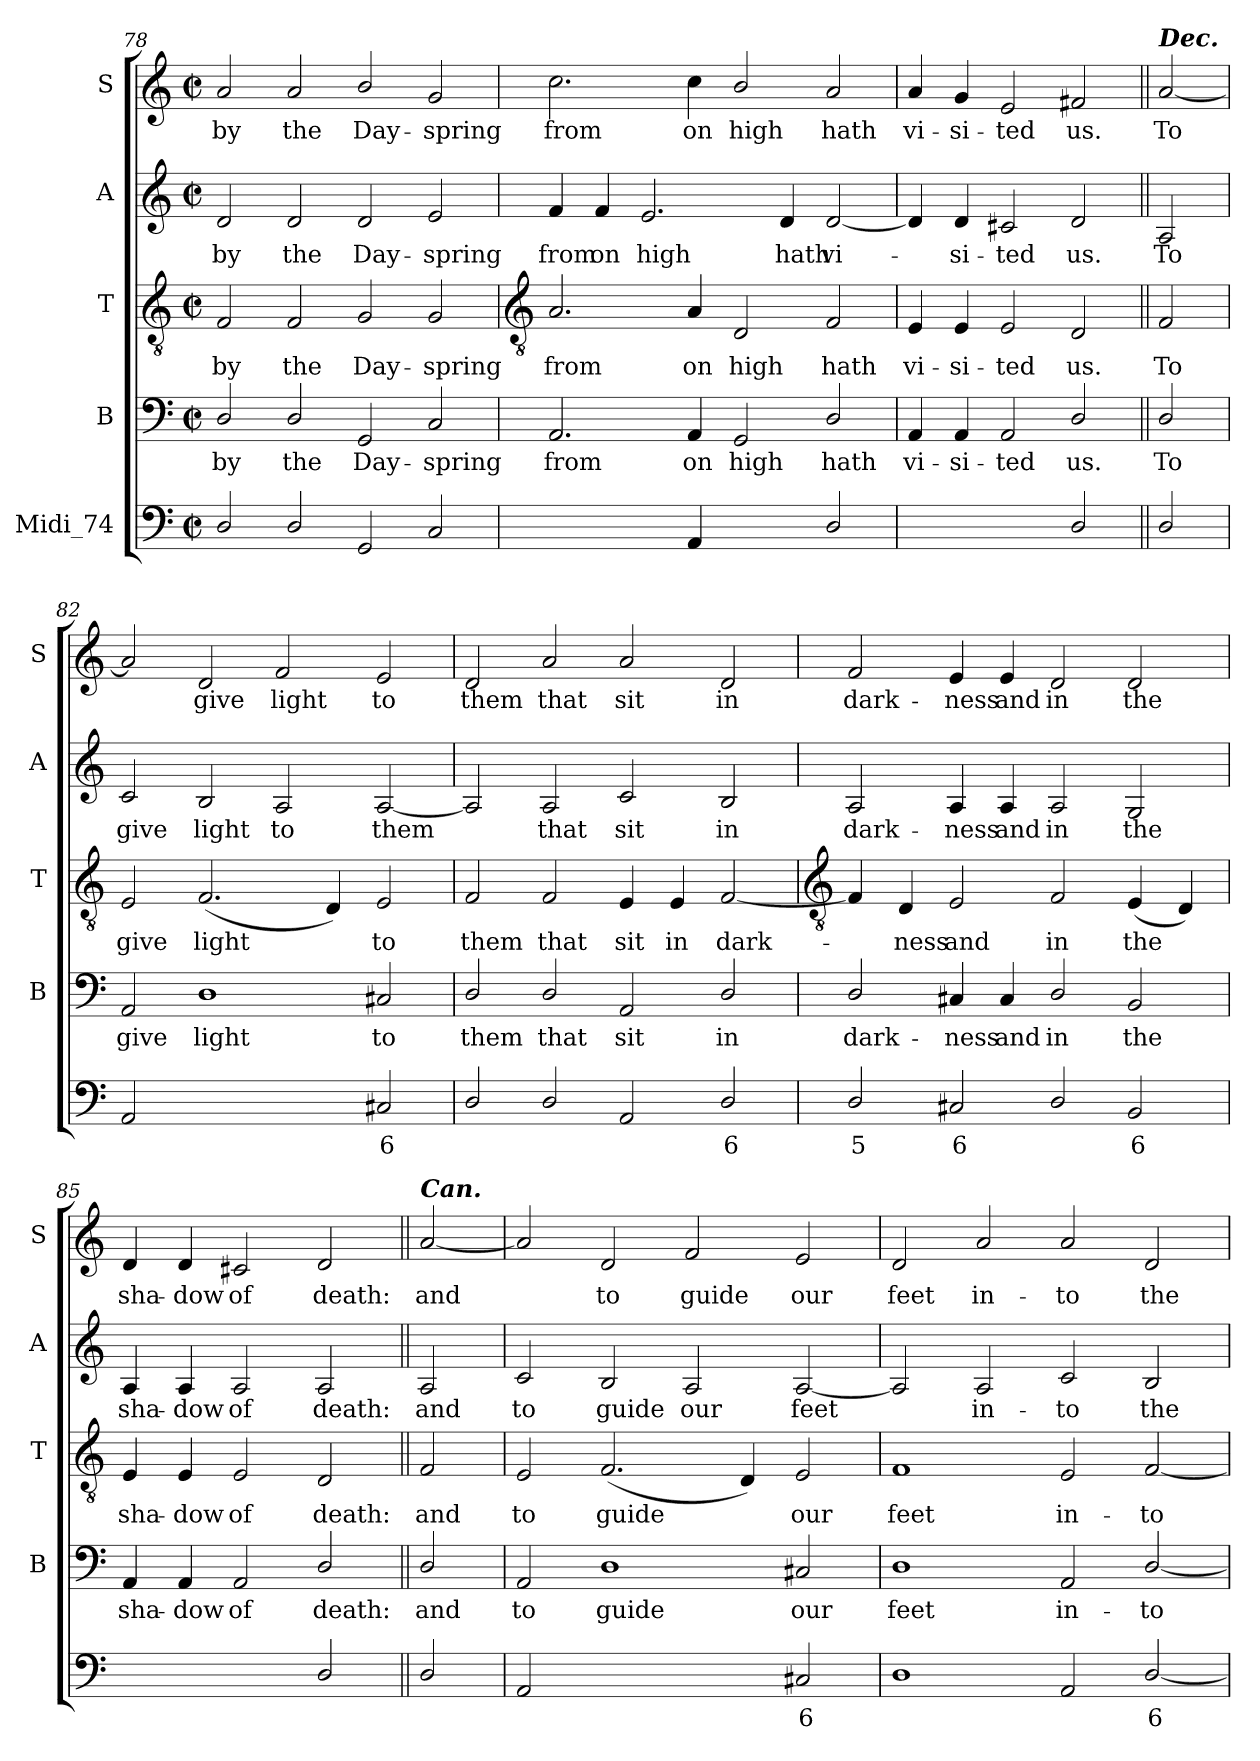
**kern	**text	**kern	**text	**kern	**text	**kern	**text	**kern	**text
*part5	*part5	*part4	*part4	*part3	*part3	*part2	*part2	*part1	*part1
*staff5	*staff5	*staff4	*staff4	*staff3	*staff3	*staff2	*staff2	*staff1	*staff1
*I"Midi_74	*	*I"B	*	*I"T	*	*I"A	*	*I"S	*
*	*	*I'B	*	*I'T	*	*I'A	*	*I'S	*
*clefF4	*	*clefF4	*	*clefGv2	*	*clefG2	*	*clefG2	*
*k[]	*	*k[]	*	*k[]	*	*k[]	*	*k[]	*
*C:	*	*C:	*	*C:	*	*C:	*	*C:	*
*M4/2	*	*M4/2	*	*M4/2	*	*M4/2	*	*M4/2	*
*met(c|)	*	*met(c|)	*	*met(c|)	*	*met(c|)	*	*met(c|)	*
=78	=78	=78	=78	=78	=78	=78	=78	=78	=78
!	!	!	!LO:LY:b	!	!LO:LY:b	!	!LO:LY:b	!	!LO:LY:b
2D/	.	2D/	-by	2F	-by	2d	-by	2a	-by
!	!	!	!LO:LY:b	!	!LO:LY:b	!	!LO:LY:b	!	!LO:LY:b
2D/	.	2D/	the	2F	the	2d	the	2a	the
!	!	!	!LO:LY:b	!	!LO:LY:b	!	!LO:LY:b	!	!LO:LY:b
2GG	.	2GG	Day-	2G	Day-	2d	Day-	2b/	Day-
!	!	!	!LO:LY:b	!	!LO:LY:b	!	!LO:LY:b	!	!LO:LY:b
2C	.	2C	-spring	2G	-spring	2e	-spring	2g	-spring
!!LO:LB:g=z
=79	=79	=79	=79	=79	=79	=79	=79	=79	=79
*	*	*	*	*clefGv2	*	*	*	*	*
!	!LO:LY:b	!	!LO:LY:b	!	!LO:LY:b	!	!LO:LY:b	!	!LO:LY:b
[2AAyy	6	2.AA	from	2.A	from	4f	from	2.cc	from
!	!	!	!	!	!	!	!LO:LY:b	!	!
.	.	.	.	.	.	4f	on	.	.
!	!LO:LY:b	!	!	!	!	!	!LO:LY:b	!	!
4AAyy]	5	.	.	.	.	2.e	high	.	.
!	!	!	!LO:LY:b	!	!LO:LY:b	!	!	!	!LO:LY:b
4AA	.	4AA	on	4A	on	.	.	4cc	on
!	!LO:LY:b	!	!LO:LY:b	!	!LO:LY:b	!	!	!	!LO:LY:b
[4GGyy	6	2GG	high	2D	high	.	.	2b/	high
!	!LO:LY:b	!	!	!	!	!	!LO:LY:b	!	!
4GGyy]	5	.	.	.	.	4d	hath	.	.
!	!	!	!LO:LY:b	!	!LO:LY:b	!	!LO:LY:b	!	!LO:LY:b
2D/	.	2D/	hath	2F	hath	[2d	vi-	2a	hath
=80	=80	=80	=80	=80	=80	=80	=80	=80	=80
!	!LO:LY:b	!	!LO:LY:b	!	!LO:LY:b	!	!	!	!LO:LY:b
[2AAyy	4	4AA	vi-	4E	vi-	4d]	.	4a	vi-
!	!	!	!LO:LY:b	!	!LO:LY:b	!	!LO:LY:b	!	!LO:LY:b
.	.	4AA	-si-	4E	-si-	4d	si-	4g	-si-
!	!LO:LY:b	!	!LO:LY:b	!	!LO:LY:b	!	!LO:LY:b	!	!LO:LY:b
2AAyy]	3	2AA	-ted	2E	-ted	2c#X	-ted	2e	-ted
!	!	!	!LO:LY:b	!	!LO:LY:b	!	!LO:LY:b	!	!LO:LY:b
2D/	.	2D/	us.	2D	us.	2d	us.	2f#X	us.
=81||	=81||	=81||	=81||	=81||	=81||	=81||	=81||	=81||	=81||
!	!	!	!	!	!	!	!	!LO:TX:a:Bi:t=Dec.	!
!	!	!	!LO:LY:b	!	!LO:LY:b	!	!LO:LY:b	!	!LO:LY:b
2D/	.	2D/	To	2F	To	2A	To	[2a	To
=82	=82	=82	=82	=82	=82	=82	=82	=82	=82
!	!	!	!LO:LY:b	!	!LO:LY:b	!	!LO:LY:b	!	!
2AA	.	2AA	give	2E	give	2c	give	2a]	.
!	!LO:LY:b	!	!LO:LY:b	!	!LO:LY:b	!	!LO:LY:b	!	!LO:LY:b
[2Dyy	6	1D	light	(<2.F	light	2B	light	2d	give
!	!LO:LY:b	!	!	!	!	!	!LO:LY:b	!	!LO:LY:b
2Dyy]	5	.	.	.	.	2A	to	2f	light
.	.	.	.	4D)	.	.	.	.	.
!	!LO:LY:b	!	!LO:LY:b	!	!LO:LY:b	!	!LO:LY:b	!	!LO:LY:b
2C#X	6	2C#X	to	2E	to	[2A	them	2e	to
=83	=83	=83	=83	=83	=83	=83	=83	=83	=83
!	!	!	!LO:LY:b	!	!LO:LY:b	!	!	!	!LO:LY:b
2D/	.	2D/	them	2F	them	2A]	.	2d	them
!	!	!	!LO:LY:b	!	!LO:LY:b	!	!LO:LY:b	!	!LO:LY:b
2D/	.	2D/	that	2F	that	2A	that	2a	that
!	!	!	!LO:LY:b	!	!LO:LY:b	!	!LO:LY:b	!	!LO:LY:b
2AA	.	2AA	sit	4E	sit	2c	sit	2a	sit
!	!	!	!	!	!LO:LY:b	!	!	!	!
.	.	.	.	4E	in	.	.	.	.
!	!LO:LY:b	!	!LO:LY:b	!	!LO:LY:b	!	!LO:LY:b	!	!LO:LY:b
2D/	6	2D/	in	[2F	dark-	2B	in	2d	in
!!LO:LB:g=z
=84	=84	=84	=84	=84	=84	=84	=84	=84	=84
*	*	*	*	*clefGv2	*	*	*	*	*
!	!LO:LY:b	!	!LO:LY:b	!	!	!	!LO:LY:b	!	!LO:LY:b
2D/	5	2D/	dark-	4F]	.	2A	dark-	2f	dark-
!	!	!	!	!	!LO:LY:b	!	!	!	!
.	.	.	.	4D	ness	.	.	.	.
!	!LO:LY:b	!	!LO:LY:b	!	!LO:LY:b	!	!LO:LY:b	!	!LO:LY:b
2C#X	6	4C#X	-ness	2E	and	4A	-ness	4e	-ness
!	!	!	!LO:LY:b	!	!	!	!LO:LY:b	!	!LO:LY:b
.	.	4C#	and	.	.	4A	and	4e	and
!	!	!	!LO:LY:b	!	!LO:LY:b	!	!LO:LY:b	!	!LO:LY:b
2D/	.	2D/	in	2F	in	2A	in	2d	in
!	!LO:LY:b	!	!LO:LY:b	!	!LO:LY:b	!	!LO:LY:b	!	!LO:LY:b
2BB	6	2BB	the	(<4E	the	2G	the	2d	the
.	.	.	.	4D)	.	.	.	.	.
=85	=85	=85	=85	=85	=85	=85	=85	=85	=85
!	!LO:LY:b	!	!LO:LY:b	!	!LO:LY:b	!	!LO:LY:b	!	!LO:LY:b
[2AAyy	4	4AA	sha-	4E	sha-	4A	sha-	4d	sha-
!	!	!	!LO:LY:b	!	!LO:LY:b	!	!LO:LY:b	!	!LO:LY:b
.	.	4AA	-dow	4E	-dow	4A	-dow	4d	-dow
!	!LO:LY:b	!	!LO:LY:b	!	!LO:LY:b	!	!LO:LY:b	!	!LO:LY:b
2AAyy]	3	2AA	of	2E	of	2A	of	2c#X	of
!	!	!	!LO:LY:b	!	!LO:LY:b	!	!LO:LY:b	!	!LO:LY:b
2D/	.	2D/	death:	2D	death:	2A	death:	2d	death:
=86||	=86||	=86||	=86||	=86||	=86||	=86||	=86||	=86||	=86||
!	!	!	!	!	!	!	!	!LO:TX:a:Bi:t=Can.	!
!	!	!	!LO:LY:b	!	!LO:LY:b	!	!LO:LY:b	!	!LO:LY:b
2D/	.	2D/	and	2F	and	2A	and	[2a	and
=87	=87	=87	=87	=87	=87	=87	=87	=87	=87
!	!	!	!LO:LY:b	!	!LO:LY:b	!	!LO:LY:b	!	!
2AA	.	2AA	to	2E	to	2c	to	2a]	.
!	!LO:LY:b	!	!LO:LY:b	!	!LO:LY:b	!	!LO:LY:b	!	!LO:LY:b
[2Dyy	6	1D	guide	(<2.F	guide	2B	guide	2d	to
!	!LO:LY:b	!	!	!	!	!	!LO:LY:b	!	!LO:LY:b
2Dyy]	5	.	.	.	.	2A	our	2f	guide
.	.	.	.	4D)	.	.	.	.	.
!	!LO:LY:b	!	!LO:LY:b	!	!LO:LY:b	!	!LO:LY:b	!	!LO:LY:b
2C#X	6	2C#X	our	2E	our	[2A	feet	2e	our
=88	=88	=88	=88	=88	=88	=88	=88	=88	=88
!	!	!	!LO:LY:b	!	!LO:LY:b	!	!	!	!LO:LY:b
1D	.	1D	feet	1F	feet	2A]	.	2d	feet
!	!	!	!	!	!	!	!LO:LY:b	!	!LO:LY:b
.	.	.	.	.	.	2A	in-	2a	in-
!	!	!	!LO:LY:b	!	!LO:LY:b	!	!LO:LY:b	!	!LO:LY:b
2AA	.	2AA	in-	2E	in-	2c	-to	2a	-to
!	!LO:LY:b	!	!LO:LY:b	!	!LO:LY:b	!	!LO:LY:b	!	!LO:LY:b
[2D/	6	[2D/	-to	[2F	-to	2B	the	2d	the
=	=	=	=	=	=	=	=	=	=
*-	*-	*-	*-	*-	*-	*-	*-	*-	*-
